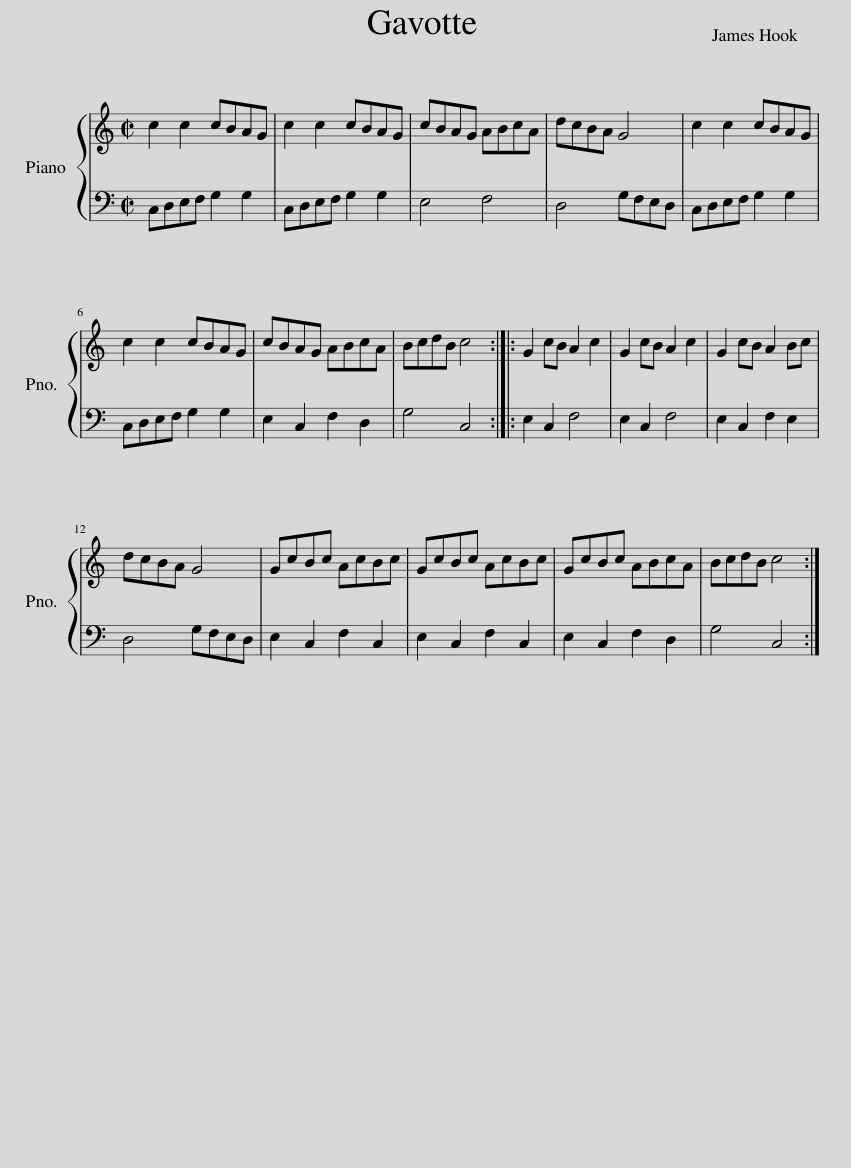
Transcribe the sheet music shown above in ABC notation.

X:1
%%score { 1 | 2 }
L:1/8
M:4/4
I:linebreak $
K:C
V:1 treble
V:2 bass
V:1
 c2 c2 cBAG | c2 c2 cBAG | cBAG ABcA | dcBA G4 | c2 c2 cBAG |$ %5
 c2 c2 cBAG | cBAG ABcA | BcdB c4 :: G2 cB A2 c2 | G2 cB A2 c2 | %10
 G2 cB A2 Bc |$ dcBA G4 | GcBc AcBc | GcBc AcBc | GcBc ABcA | %15
 BcdB c4 :| %16
V:2
 C,D,E,F, G,2 G,2 | C,D,E,F, G,2 G,2 | E,4 F,4 | D,4 G,F,E,D, | C,D,E,F, G,2 G,2 |$ %5
 C,D,E,F, G,2 G,2 | E,2 C,2 F,2 D,2 | G,4 C,4 :: E,2 C,2 F,4 | E,2 C,2 F,4 | %10
 E,2 C,2 F,2 E,2 |$ D,4 G,F,E,D, | E,2 C,2 F,2 C,2 | E,2 C,2 F,2 C,2 | E,2 C,2 F,2 D,2 | %15
 G,4 C,4 :| %16
